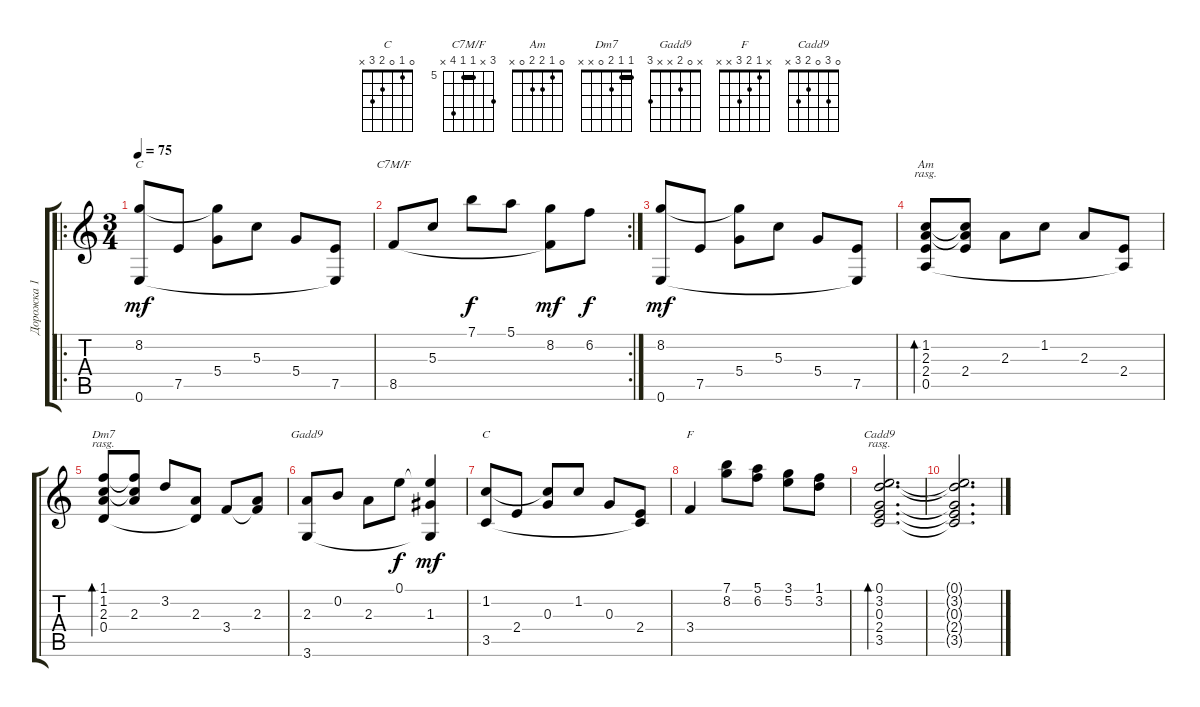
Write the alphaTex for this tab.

\track ("Дорожка 1" "Дорожка 1") {instrument acousticguitarnylon}
\staff {score tabs}
\tuning (E4 B3 G3 D3 A2 E2) {hide}
\chord ("C" x 8 5 5 7 0) {firstfret 5 barre 5}
\chord ("C7M/F" 7 x 5 5 8 x) {firstfret 5 barre 5}
\chord ("Am" 0 1 2 2 0 x)
\chord ("Dm7" 1 1 2 0 x x) {barre 1}
\chord ("Gadd9" x 0 2 x x 3)
\chord ("C" 0 1 0 2 3 x)
\chord ("F" x 1 2 3 x x)
\chord ("Cadd9" 0 3 0 2 3 x)
\ro
\ts (3 4)
\tempo 75
\clef g2
\ks c
(8.2 0.6).8{ch "C" dy mf} 7.5.8 (8.2{t} 5.4).8 5.3.8 5.4.8 (7.5 0.6{t}).8 |
\rc 2
8.5.8{ch "C7M/F"} 5.3.8 7.1.8{dy f} 5.1.8 (8.2 8.5{t}).8{dy mf} 6.2.8{dy f} |
(8.2 0.6).8{dy mf} 7.5.8 (8.2{t} 5.4).8 5.3.8 5.4.8 (7.5 0.6{t}).8 |
(1.2 2.3 2.4 0.5).8{bd 120 ch "Am" rasg ii} (1.2{t} 2.3{t} 2.4).8 2.3.8 1.2.8 2.3.8 (2.4 0.5{t}).8 |
(1.1 1.2 2.3 0.4).8{bd 120 ch "Dm7" rasg ii} (1.1{t} 1.2{t} 2.3).8 3.2.8 (2.3 0.4{t}).8 3.4.8 (2.3 3.4{t}).8 |
(2.3 3.6).8{ch "Gadd9"} 0.2.8 2.3.8 0.1.8{dy f} (0.1{t} 1.3 3.6{t}).4{dy mf} |
(1.2 3.5).8{ch "C"} 2.4.8 (1.2{t} 0.3).8 1.2.8 0.3.8 (2.4 3.5{t}).8 |
3.4.4{ch "F"} (7.1 8.2).8 (5.1 6.2).8 (3.1 5.2).8 (1.1 3.2).8 |
(0.1 3.2 0.3 2.4 3.5).2{d bd 480 ch "Cadd9" rasg ii} |
(0.1{t} 3.2{t} 0.3{t} 2.4{t} 3.5{t}).2{d}
